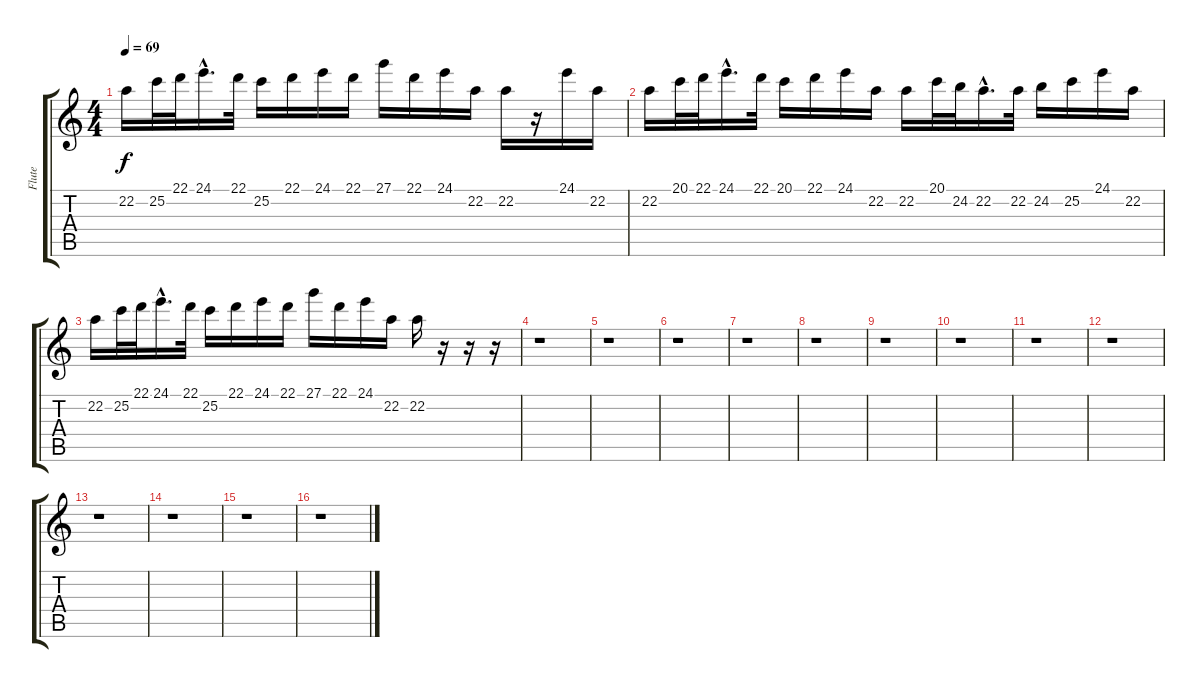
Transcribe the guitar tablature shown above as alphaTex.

\track ("Flute" "Flute") {instrument flute}
\staff {score tabs}
\tuning (E4 B3 G3 D3 A2 E2) {hide}
\ts (4 4)
\tempo 69
\clef g2
\ks c
22.2.16{dy f} 25.2.32 22.1.32 24.1{hac}.16{d} 22.1.32 25.2.16 22.1.16 24.1.16 22.1.16 27.1.16 22.1.16 24.1.16 22.2.16 22.2.16 r.16 24.1.16 22.2.16 |
22.2.16 20.1.32 22.1.32 24.1{hac}.16{d} 22.1.32 20.1.16 22.1.16 24.1.16 22.2.16 22.2.16 20.1.32 24.2.32 22.2{hac}.16{d} 22.2.32 24.2.16 25.2.16 24.1.16 22.2.16 |
22.2.16 25.2.32 22.1.32 24.1{hac}.16{d} 22.1.32 25.2.16 22.1.16 24.1.16 22.1.16 27.1.16 22.1.16 24.1.16 22.2.16 22.2.16 r.16 r.16 r.16 |
r.1 |
r.1 |
r.1 |
r.1 |
r.1 |
r.1 |
r.1 |
r.1 |
r.1 |
r.1 |
r.1 |
r.1 |
r.1
